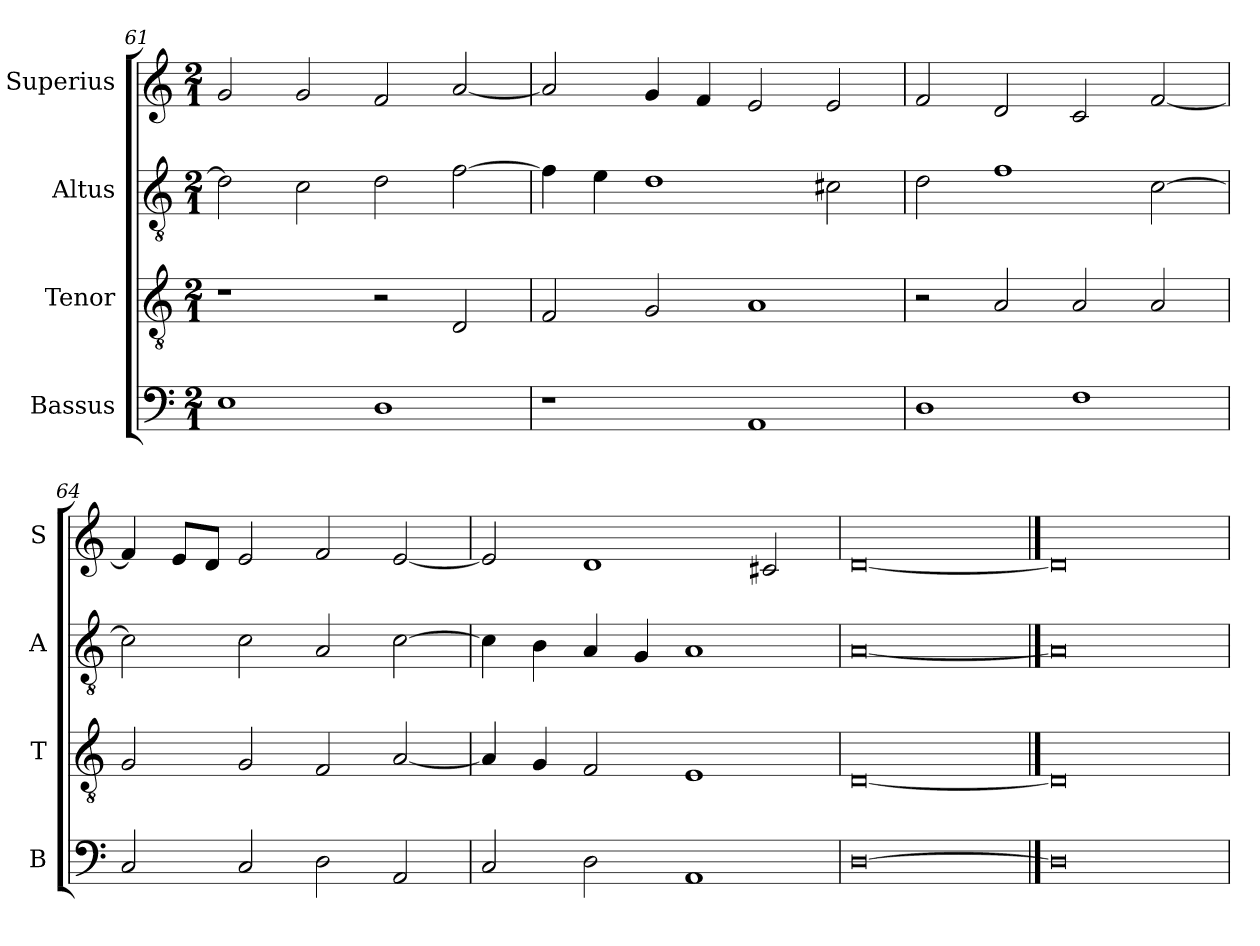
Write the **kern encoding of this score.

**kern	**kern	**kern	**kern
*part4	*part3	*part2	*part1
*staff4	*staff3	*staff2	*staff1
*I"Bassus	*I"Tenor	*I"Altus	*I"Superius
*I'B	*I'T	*I'A	*I'S
*clefF4	*clefGv2	*clefGv2	*clefG2
*k[]	*k[]	*k[]	*k[]
*C:	*C:	*C:	*C:
*M2/1	*M2/1	*M2/1	*M2/1
=61	=61	=61	=61
1E	1r	2d]	2g
.	.	2c	2g
1D	2r	2d	2f
.	2D	[2f	[2a
=62	=62	=62	=62
1r	2F	4f]	2a]
.	.	4e	.
.	2G	1d	4g
.	.	.	4f
1AA	1A	.	2e
.	.	2c#X	2e
=63	=63	=63	=63
1D	2r	2d	2f
.	2A	1f	2d
1F	2A	.	2c
.	2A	[2c	[2f
=64	=64	=64	=64
2C	2G	2c]	4f]
.	.	.	8eL
.	.	.	8dJ
2C	2G	2c	2e
2D	2F	2A	2f
2AA	[2A	[2c	[2e
=65	=65	=65	=65
2C	4A]	4c]	2e]
.	4G	4B	.
2D	2F	4A	1d
.	.	4G	.
1AA	1E	1A	.
.	.	.	2c#X
=66	=66	=66	=66
[0D	[0D	[0A	[0d
==67	==67	==67	==67
0D]	0D]	0A]	0d]
=	=	=	=
*-	*-	*-	*-
